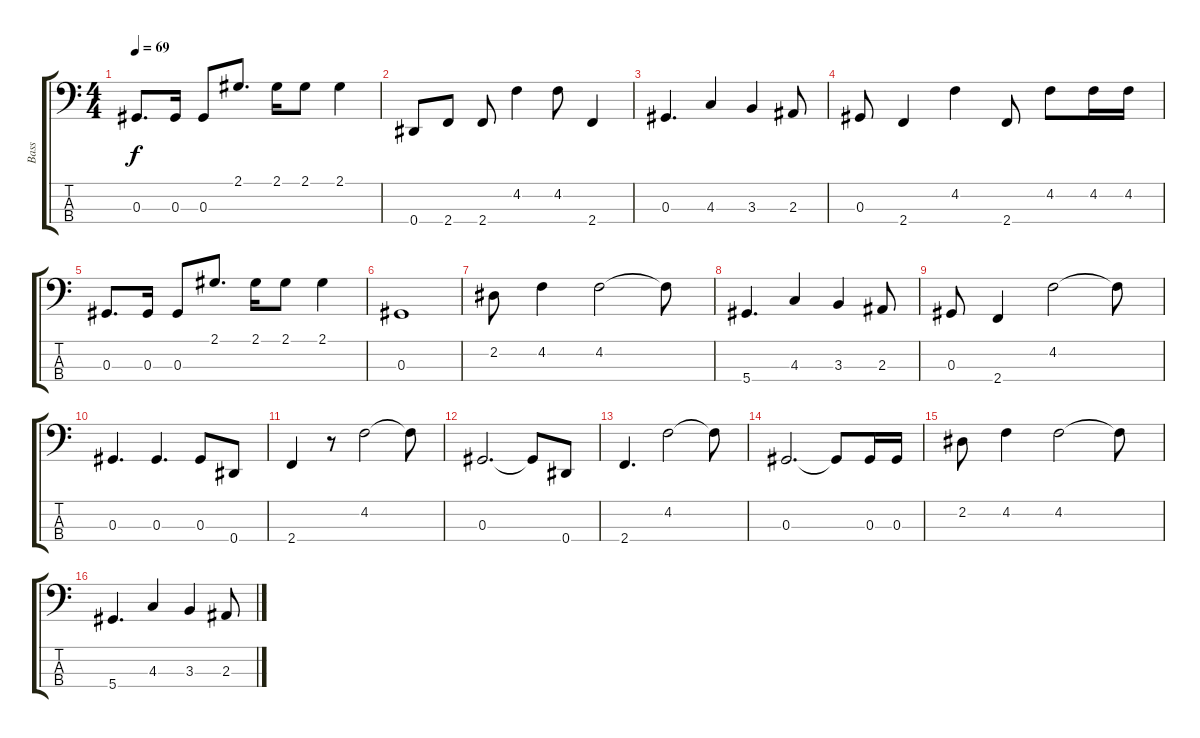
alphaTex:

\track ("Bass" "Bass") {instrument electricbasspick}
\staff {score tabs}
\tuning (Gb2 Db2 Ab1 Eb1) {hide}
\ts (4 4)
\tempo 69
\clef f4
\ks c
0.3.8{d dy f} 0.3.16 0.3.8 2.1.8{d} 2.1.16 2.1.8 2.1.4 |
0.4.8 2.4.8 2.4.8 4.2.4 4.2.8 2.4.4 |
0.3.4{d} 4.3.4 3.3.4 2.3.8 |
0.3.8 2.4.4 4.2.4 2.4.8 4.2.8 4.2.16 4.2.16 |
0.3.8{d} 0.3.16 0.3.8 2.1.8{d} 2.1.16 2.1.8 2.1.4 |
0.3.1 |
2.2.8 4.2.4 4.2.2 4.2{t}.8 |
5.4.4{d} 4.3.4 3.3.4 2.3.8 |
0.3.8 2.4.4 4.2.2 4.2{t}.8 |
0.3.4{d} 0.3.4{d} 0.3.8 0.4.8 |
2.4.4 r.8 4.2.2 4.2{t}.8 |
0.3.2{d} 0.3{t}.8 0.4.8 |
2.4.4{d} 4.2.2 4.2{t}.8 |
0.3.2{d} 0.3{t}.8 0.3.16 0.3.16 |
2.2.8 4.2.4 4.2.2 4.2{t}.8 |
5.4.4{d} 4.3.4 3.3.4 2.3.8
